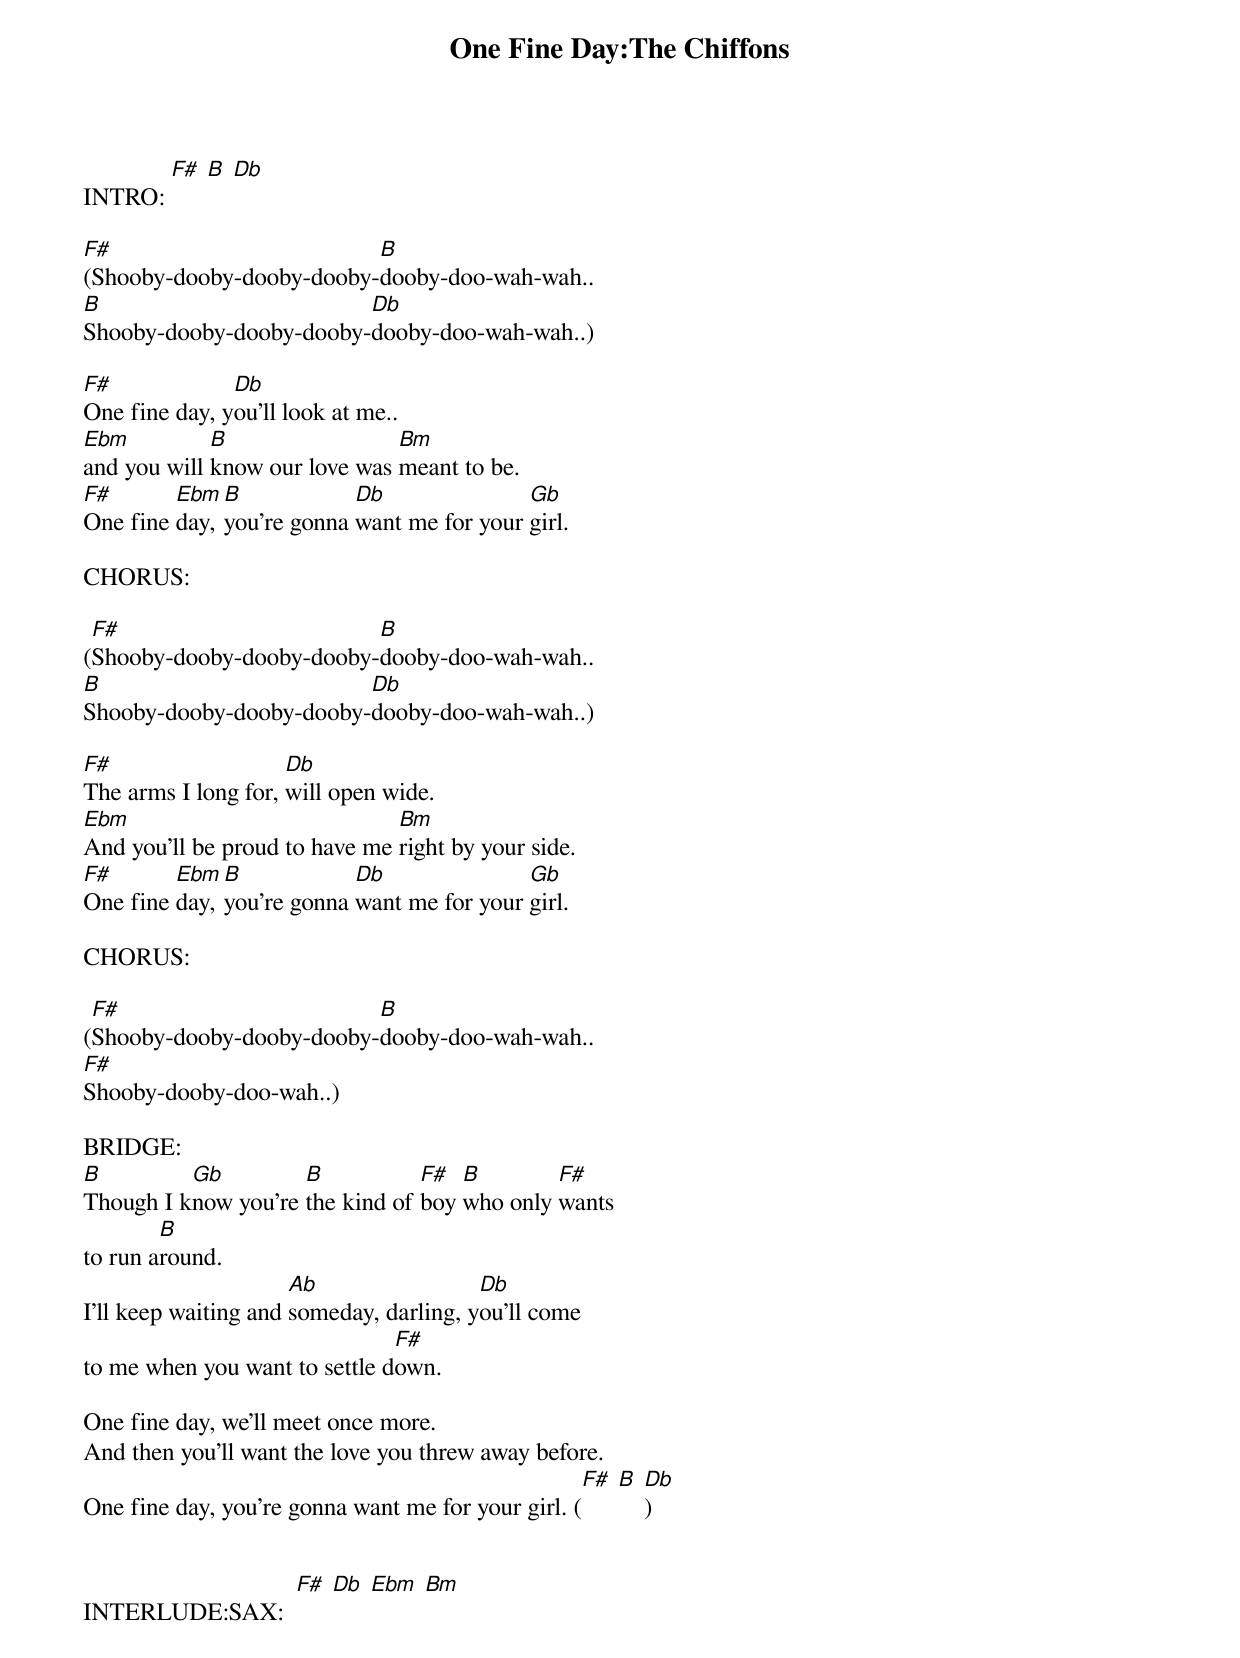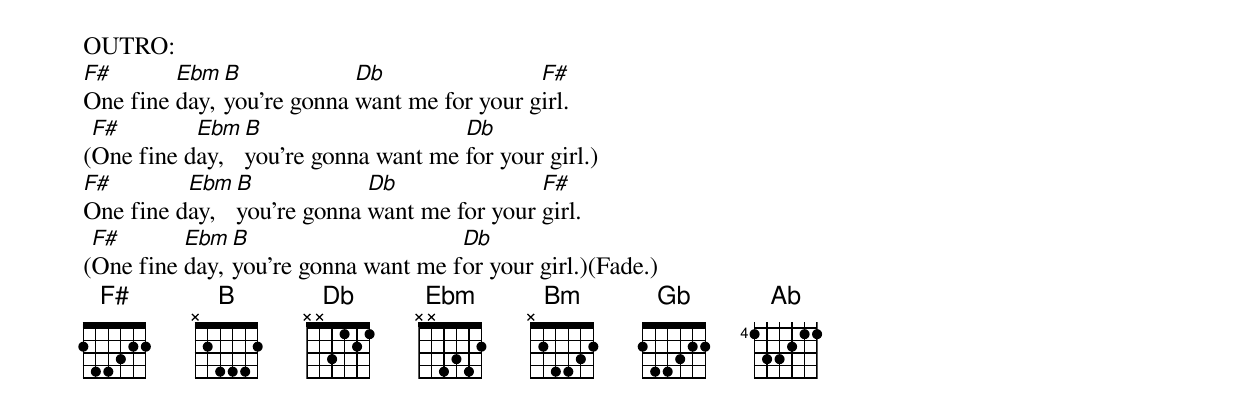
{title:One Fine Day:The Chiffons}

INTRO: [F#] [B] [Db]

[F#](Shooby-dooby-dooby-dooby-[B]dooby-doo-wah-wah..
[B]Shooby-dooby-dooby-dooby-[Db]dooby-doo-wah-wah..)

[F#]One fine day, y[Db]ou'll look at me..
[Ebm]and you will [B]know our love was [Bm]meant to be.
[F#]One fine [Ebm]day, [B]you're gonna [Db]want me for your [Gb]girl.

CHORUS:

([F#]Shooby-dooby-dooby-dooby-[B]dooby-doo-wah-wah..
[B]Shooby-dooby-dooby-dooby-[Db]dooby-doo-wah-wah..)

[F#]The arms I long for, [Db]will open wide.
[Ebm]And you'll be proud to have me [Bm]right by your side.
[F#]One fine [Ebm]day, [B]you're gonna [Db]want me for your [Gb]girl.

CHORUS:

([F#]Shooby-dooby-dooby-dooby-[B]dooby-doo-wah-wah..
[F#]Shooby-dooby-doo-wah..)

BRIDGE:
[B]Though I k[Gb]now you're [B]the kind of [F#]boy [B]who only [F#]wants
to run a[B]round.
I'll keep waiting and [Ab]someday, darling, y[Db]ou'll come
to me when you want to settle d[F#]own.

One fine day, we'll meet once more.
And then you'll want the love you threw away before.
One fine day, you're gonna want me for your girl. ([F#] [B] [Db])


INTERLUDE:SAX:  [F#] [Db] [Ebm] [Bm]

OUTRO:
[F#]One fine [Ebm]day, [B]you're gonna [Db]want me for your g[F#]irl.
([F#]One fine d[Ebm]ay, [B]you're gonna want me [Db]for your girl.)
[F#]One fine d[Ebm]ay, [B]you're gonna [Db]want me for your [F#]girl.
([F#]One fine [Ebm]day, [B]you're gonna want me f[Db]or your girl.)(Fade.)
